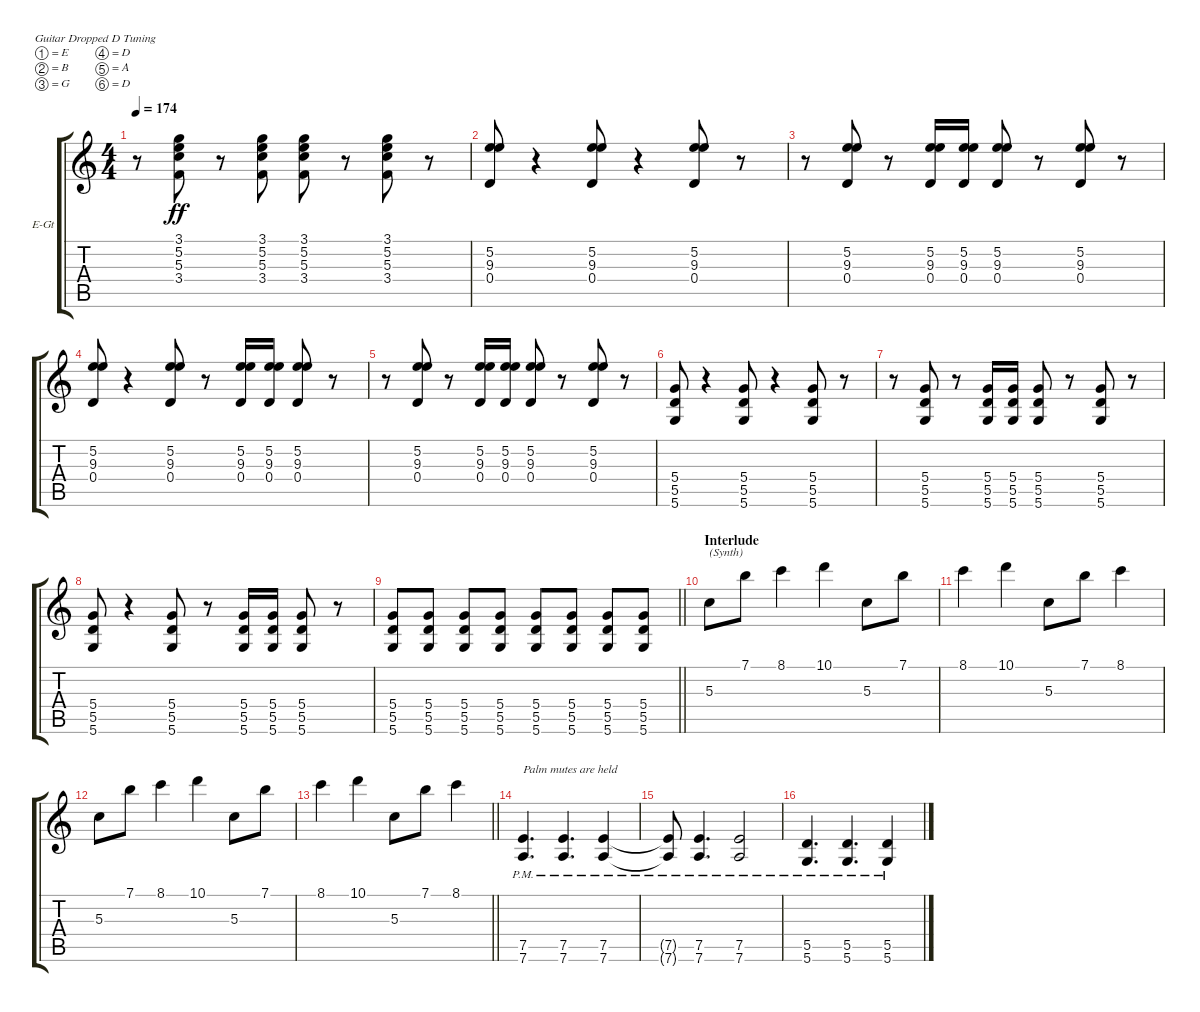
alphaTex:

\bracketExtendMode groupsimilarinstruments
\firstSystemTrackNameOrientation horizontal
\otherSystemsTrackNameOrientation horizontal
\track ("Matt Carter Left" "E-Gt") {instrument distortionguitar}
\staff {score tabs}
\tuning (E4 B3 G3 D3 A2 D2)
\ts (4 4)
\tempo 174
\clef g2
\ks c
r.8{dy ff} (3.1 5.2 5.3 3.4).8 r.8 (3.1 5.2 5.3 3.4).8 (3.1 5.2 5.3 3.4).8 r.8 (3.1 5.2 5.3 3.4).8 r.8 |
(5.2 9.3 0.4).8 r.4 (5.2 9.3 0.4).8 r.4 (5.2 9.3 0.4).8 r.8 |
r.8 (5.2 9.3 0.4).8 r.8 (5.2 9.3 0.4).16 (5.2 9.3 0.4).16 (5.2 9.3 0.4).8 r.8 (5.2 9.3 0.4).8 r.8 |
(5.2 9.3 0.4).8 r.4 (5.2 9.3 0.4).8 r.8 (5.2 9.3 0.4).16 (5.2 9.3 0.4).16 (5.2 9.3 0.4).8 r.8 |
r.8 (5.2 9.3 0.4).8 r.8 (5.2 9.3 0.4).16 (5.2 9.3 0.4).16 (5.2 9.3 0.4).8 r.8 (5.2 9.3 0.4).8 r.8 |
(5.4 5.5 5.6).8 r.4 (5.4 5.5 5.6).8 r.4 (5.4 5.5 5.6).8 r.8 |
r.8 (5.4 5.5 5.6).8 r.8 (5.4 5.5 5.6).16 (5.4 5.5 5.6).16 (5.4 5.5 5.6).8 r.8 (5.4 5.5 5.6).8 r.8 |
(5.4 5.5 5.6).8 r.4 (5.4 5.5 5.6).8 r.8 (5.4 5.5 5.6).16 (5.4 5.5 5.6).16 (5.4 5.5 5.6).8 r.8 |
\barLineRight lightlight
(5.4 5.5 5.6).8 (5.4 5.5 5.6).8 (5.4 5.5 5.6).8 (5.4 5.5 5.6).8 (5.4 5.5 5.6).8 (5.4 5.5 5.6).8 (5.4 5.5 5.6).8 (5.4 5.5 5.6).8 |
\section ("" "Interlude")
5.3.8{txt "(Synth)"} 7.1.8 8.1.4 10.1.4 5.3.8 7.1.8 |
8.1.4 10.1.4 5.3.8 7.1.8 8.1.4 |
5.3.8 7.1.8 8.1.4 10.1.4 5.3.8 7.1.8 |
\barLineRight lightlight
8.1.4 10.1.4 5.3.8 7.1.8 8.1.4 |
\section ("" "")
(7.5{pm} 7.6{pm}).4{d txt "Palm mutes are held"} (7.5{pm} 7.6{pm}).4{d} (7.5{pm} 7.6{pm}).4 |
(7.5{pm t} 7.6{pm t}).8 (7.5{pm} 7.6{pm}).4{d} (7.5{pm} 7.6{pm}).2 |
(5.5{pm} 5.6{pm}).4{d} (5.5{pm} 5.6{pm}).4{d} (5.5{pm} 5.6{pm}).4
